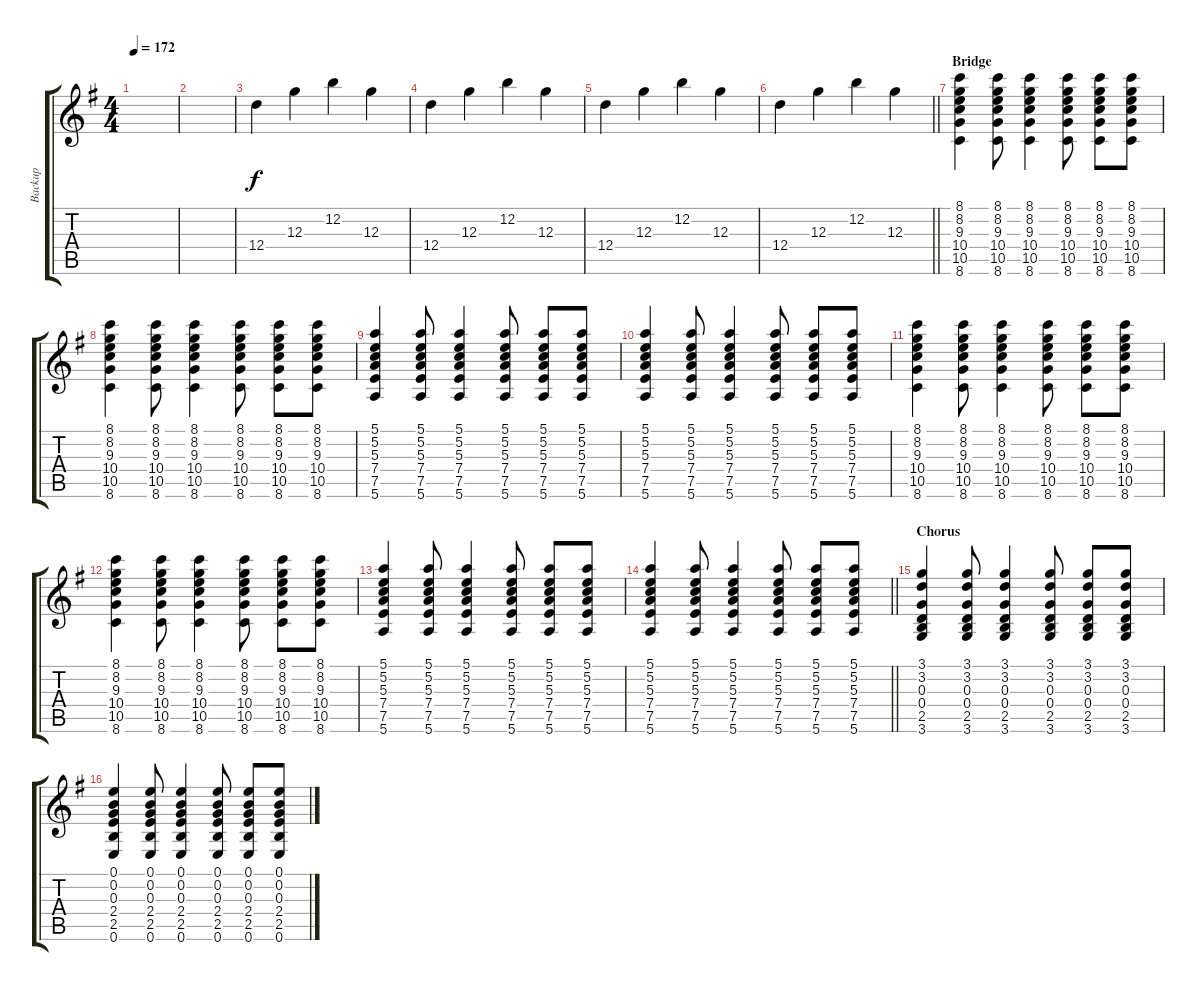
\track ("Backup" "Backup") {instrument acousticguitarsteel}
\staff {score tabs}
\tuning (E4 B3 G3 D3 A2 E2) {hide}
\ts (4 4)
\tempo 172
\clef g2
\ks g
|
|
12.4.4 12.3.4 12.2.4 12.3.4 |
12.4.4 12.3.4 12.2.4 12.3.4 |
12.4.4 12.3.4 12.2.4 12.3.4 |
\barLineRight lightlight
12.4.4 12.3.4 12.2.4 12.3.4 |
\section ("" "Bridge")
(8.1 8.2 9.3 10.4 10.5 8.6).4 (8.1 8.2 9.3 10.4 10.5 8.6).8 (8.1 8.2 9.3 10.4 10.5 8.6).4 (8.1 8.2 9.3 10.4 10.5 8.6).8 (8.1 8.2 9.3 10.4 10.5 8.6).8 (8.1 8.2 9.3 10.4 10.5 8.6).8 |
(8.1 8.2 9.3 10.4 10.5 8.6).4 (8.1 8.2 9.3 10.4 10.5 8.6).8 (8.1 8.2 9.3 10.4 10.5 8.6).4 (8.1 8.2 9.3 10.4 10.5 8.6).8 (8.1 8.2 9.3 10.4 10.5 8.6).8 (8.1 8.2 9.3 10.4 10.5 8.6).8 |
(5.1 5.2 5.3 7.4 7.5 5.6).4 (5.1 5.2 5.3 7.4 7.5 5.6).8 (5.1 5.2 5.3 7.4 7.5 5.6).4 (5.1 5.2 5.3 7.4 7.5 5.6).8 (5.1 5.2 5.3 7.4 7.5 5.6).8 (5.1 5.2 5.3 7.4 7.5 5.6).8 |
(5.1 5.2 5.3 7.4 7.5 5.6).4 (5.1 5.2 5.3 7.4 7.5 5.6).8 (5.1 5.2 5.3 7.4 7.5 5.6).4 (5.1 5.2 5.3 7.4 7.5 5.6).8 (5.1 5.2 5.3 7.4 7.5 5.6).8 (5.1 5.2 5.3 7.4 7.5 5.6).8 |
(8.1 8.2 9.3 10.4 10.5 8.6).4 (8.1 8.2 9.3 10.4 10.5 8.6).8 (8.1 8.2 9.3 10.4 10.5 8.6).4 (8.1 8.2 9.3 10.4 10.5 8.6).8 (8.1 8.2 9.3 10.4 10.5 8.6).8 (8.1 8.2 9.3 10.4 10.5 8.6).8 |
(8.1 8.2 9.3 10.4 10.5 8.6).4 (8.1 8.2 9.3 10.4 10.5 8.6).8 (8.1 8.2 9.3 10.4 10.5 8.6).4 (8.1 8.2 9.3 10.4 10.5 8.6).8 (8.1 8.2 9.3 10.4 10.5 8.6).8 (8.1 8.2 9.3 10.4 10.5 8.6).8 |
(5.1 5.2 5.3 7.4 7.5 5.6).4 (5.1 5.2 5.3 7.4 7.5 5.6).8 (5.1 5.2 5.3 7.4 7.5 5.6).4 (5.1 5.2 5.3 7.4 7.5 5.6).8 (5.1 5.2 5.3 7.4 7.5 5.6).8 (5.1 5.2 5.3 7.4 7.5 5.6).8 |
\barLineRight lightlight
(5.1 5.2 5.3 7.4 7.5 5.6).4 (5.1 5.2 5.3 7.4 7.5 5.6).8 (5.1 5.2 5.3 7.4 7.5 5.6).4 (5.1 5.2 5.3 7.4 7.5 5.6).8 (5.1 5.2 5.3 7.4 7.5 5.6).8 (5.1 5.2 5.3 7.4 7.5 5.6).8 |
\section ("" "Chorus")
(3.1 3.2 0.3 0.4 2.5 3.6).4 (3.1 3.2 0.3 0.4 2.5 3.6).8 (3.1 3.2 0.3 0.4 2.5 3.6).4 (3.1 3.2 0.3 0.4 2.5 3.6).8 (3.1 3.2 0.3 0.4 2.5 3.6).8 (3.1 3.2 0.3 0.4 2.5 3.6).8 |
(0.1 0.2 0.3 2.4 2.5 0.6).4 (0.1 0.2 0.3 2.4 2.5 0.6).8 (0.1 0.2 0.3 2.4 2.5 0.6).4 (0.1 0.2 0.3 2.4 2.5 0.6).8 (0.1 0.2 0.3 2.4 2.5 0.6).8 (0.1 0.2 0.3 2.4 2.5 0.6).8
